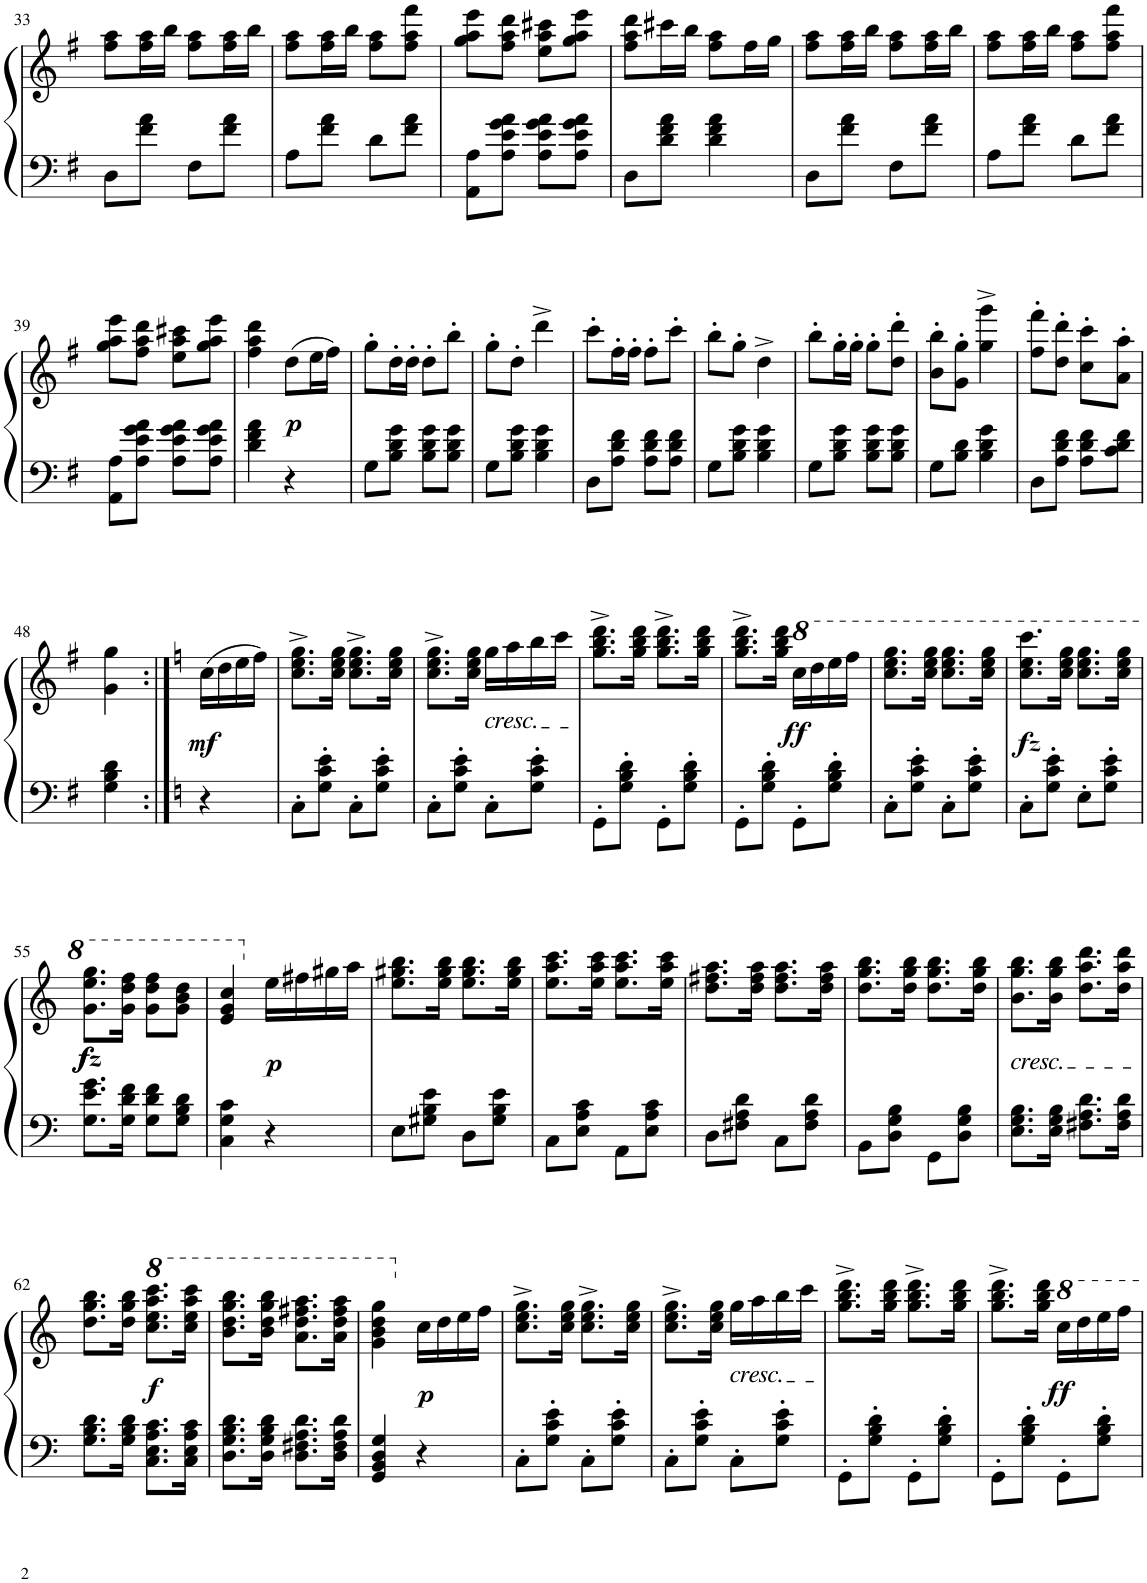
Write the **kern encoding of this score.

**kern	**kern	**dynam
*part1	*part1	*part1
*staff2	*staff1	*staff1/2
*I"Piano	*	*
*I'Pno.	*	*
!!LO:PB:g=z
*clefF4	*clefG2	*
*k[f#]	*k[f#]	*
*M2/4	*M2/4	*
=33	=33	=33
8D\L	8ff#\ 8aa\L	.
8f#\ 8a\J	16ff#\ 16aa\L	.
.	16bb\JJ	.
8F#\L	8ff#\ 8aa\L	.
8f#\ 8a\J	16ff#\ 16aa\L	.
.	16bb\JJ	.
=34	=34	=34
8A\L	8ff#\ 8aa\L	.
8f#\ 8a\J	16ff#\ 16aa\L	.
.	16bb\JJ	.
8d\L	8ff#\ 8aa\L	.
8f#\ 8a\J	8ff#\ 8aa\ 8fff#\J	.
=35	=35	=35
8AA\ 8A\L	8gg\ 8aa\ 8eee\L	.
8A\ 8e\ 8g\ 8a\J	8ff#\ 8aa\ 8ddd\J	.
8A\ 8e\ 8g\ 8a\L	8ee\ 8aa\ 8ccc#X\L	.
8A\ 8e\ 8g\ 8a\J	8gg\ 8aa\ 8eee\J	.
=36	=36	=36
8D\L	8ff#\ 8aa\ 8ddd\L	.
8d\ 8f#\ 8a\J	16ccc#X\L	.
.	16bb\JJ	.
4d\ 4f#\ 4a\	8ff#\ 8aa\L	.
.	16ff#\L	.
.	16gg\JJ	.
=37	=37	=37
8D\L	8ff#\ 8aa\L	.
8f#\ 8a\J	16ff#\ 16aa\L	.
.	16bb\JJ	.
8F#\L	8ff#\ 8aa\L	.
8f#\ 8a\J	16ff#\ 16aa\L	.
.	16bb\JJ	.
=38	=38	=38
8A\L	8ff#\ 8aa\L	.
8f#\ 8a\J	16ff#\ 16aa\L	.
.	16bb\JJ	.
8d\L	8ff#\ 8aa\L	.
8f#\ 8a\J	8ff#\ 8aa\ 8fff#\J	.
!!LO:LB:g=z
=39	=39	=39
8AA\ 8A\L	8gg\ 8aa\ 8eee\L	.
8A\ 8e\ 8g\ 8a\J	8ff#\ 8aa\ 8ddd\J	.
8A\ 8e\ 8g\ 8a\L	8ee\ 8aa\ 8ccc#X\L	.
8A\ 8e\ 8g\ 8a\J	8gg\ 8aa\ 8eee\J	.
=40	=40	=40
4d\ 4f#\ 4a\	4ff#\ 4aa\ 4ddd\	.
!	!	!LO:DY:b
4r	(8dd\L	p
.	16ee\L	.
.	16ff#\JJ)	.
=41	=41	=41
8G\L	8gg'\L	.
8B\ 8d\ 8g\J	16dd'\L	.
.	16dd'\JJ	.
8B\ 8d\ 8g\L	8dd'\L	.
8B\ 8d\ 8g\J	8bb'\J	.
=42	=42	=42
8G\L	8gg'\L	.
8B\ 8d\ 8g\J	8dd'\J	.
4B\ 4d\ 4g\	4ddd^\	.
=43	=43	=43
8D\L	8ccc'\L	.
8A\ 8d\ 8f#\J	16ff#'\L	.
.	16ff#'\JJ	.
8A\ 8d\ 8f#\L	8ff#'\L	.
8A\ 8d\ 8f#\J	8ccc'\J	.
=44	=44	=44
8G\L	8bb'\L	.
8B\ 8d\ 8g\J	8gg'\J	.
4B\ 4d\ 4g\	4dd^\	.
=45	=45	=45
8G\L	8bb'\L	.
8B\ 8d\ 8g\J	16gg'\L	.
.	16gg'\JJ	.
8B\ 8d\ 8g\L	8gg'\L	.
8B\ 8d\ 8g\J	8dd\' 8ddd\'J	.
=46	=46	=46
8G\L	8b\' 8bb\'L	.
8B\ 8d\J	8g\' 8gg\'J	.
4B\ 4d\ 4g\	4gg\^ 4ggg\^	.
=47	=47	=47
8D\L	8ff#\' 8fff#\'L	.
8A\ 8d\ 8f#\J	8dd\' 8ddd\'J	.
8A\ 8d\ 8f#\L	8cc\' 8ccc\'L	.
8c\ 8d\ 8f#\J	8a\' 8aa\'J	.
!!LO:LB:g=z
=48	=48	=48
4G\ 4B\ 4d\	4g\ 4gg\	.
=48X4:|!	=48X4:|!	=48X4:|!
*k[]	*k[]	*
!	!	!LO:DY:b
4r	(16cc\LL	mf
.	16dd\	.
.	16ee\	.
.	16ff\JJ)	.
=49	=49	=49
8C'\L	8.cc\^ 8.ee\^ 8.gg\^L	.
8G\' 8c\' 8e\'J	.	.
.	16cc\ 16ee\ 16gg\Jk	.
8C'\L	8.cc\^ 8.ee\^ 8.gg\^L	.
8G\' 8c\' 8e\'J	.	.
.	16cc\ 16ee\ 16gg\Jk	.
=50	=50	=50
8C'\L	8.cc\^ 8.ee\^ 8.gg\^L	.
8G\' 8c\' 8e\'J	.	.
.	16cc\ 16ee\ 16gg\Jk	.
!	!LO:TX:b:i:t=cresc.	!
8C'\L	16gg\LL	.
.	16aa\	.
8G\' 8c\' 8e\'J	16bb\	.
.	16ccc\JJ	.
=51	=51	=51
8GG'\L	8.gg\^ 8.bb\^ 8.ddd\^L	.
8G\' 8B\' 8d\'J	.	.
.	16gg\ 16bb\ 16ddd\Jk	.
8GG'\L	8.gg\^ 8.bb\^ 8.ddd\^L	.
8G\' 8B\' 8d\'J	.	.
.	16gg\ 16bb\ 16ddd\Jk	.
=52	=52	=52
8GG'\L	8.gg\^ 8.bb\^ 8.ddd\^L	.
8G\' 8B\' 8d\'J	.	.
.	16gg\ 16bb\ 16ddd\Jk	.
*	*8va	*
!	!	!LO:DY:b
8GG'\L	16ccc\LL	ff
.	16ddd\	.
8G\' 8B\' 8d\'J	16eee\	.
.	16fff\JJ	.
=53	=53	=53
8C'\L	8.ccc\ 8.eee\ 8.ggg\L	.
8G\' 8c\' 8e\'J	.	.
.	16ccc\ 16eee\ 16ggg\Jk	.
8C'\L	8.ccc\ 8.eee\ 8.ggg\L	.
8G\' 8c\' 8e\'J	.	.
.	16ccc\ 16eee\ 16ggg\Jk	.
=54	=54	=54
!	!	!LO:DY:b
8C'\L	8.ccc\ 8.eee\ 8.cccc\L	fz
8G\' 8c\' 8e\'J	.	.
.	16ccc\ 16eee\ 16ggg\Jk	.
8E'\L	8.ccc\ 8.eee\ 8.ggg\L	.
8G\' 8c\' 8e\'J	.	.
.	16ccc\ 16eee\ 16ggg\Jk	.
!!LO:LB:g=z
=55	=55	=55
!	!	!LO:DY:b
!	!	!LO:DY:n=1:b
8.G\ 8.e\ 8.g\L	8.gg\ 8.eee\ 8.ggg\L	fz fz
16G\ 16d\ 16f\Jk	16gg\ 16ddd\ 16fff\Jk	.
8G\ 8d\ 8f\L	8gg\ 8ddd\ 8fff\L	.
8G\ 8B\ 8d\J	8gg\ 8bb\ 8ddd\J	.
=56	=56	=56
4C\ 4G\ 4c\	4ee/ 4gg/ 4ccc/	.
*	*X8va	*
!	!	!LO:DY:b
4r	16ee\LL	p
.	16ff#X\	.
.	16gg#X\	.
.	16aa\JJ	.
=57	=57	=57
8E\L	8.ee\ 8.gg#X\ 8.bb\L	.
8G#X\ 8B\ 8e\J	.	.
.	16ee\ 16gg#\ 16bb\Jk	.
8D\L	8.ee\ 8.gg#\ 8.bb\L	.
8G#\ 8B\ 8e\J	.	.
.	16ee\ 16gg#\ 16bb\Jk	.
=58	=58	=58
8C\L	8.ee\ 8.aa\ 8.ccc\L	.
8E\ 8A\ 8c\J	.	.
.	16ee\ 16aa\ 16ccc\Jk	.
8AA\L	8.ee\ 8.aa\ 8.ccc\L	.
8E\ 8A\ 8c\J	.	.
.	16ee\ 16aa\ 16ccc\Jk	.
=59	=59	=59
8D\L	8.dd\ 8.ff#X\ 8.aa\L	.
8F#X\ 8A\ 8d\J	.	.
.	16dd\ 16ff#\ 16aa\Jk	.
8C\L	8.dd\ 8.ff#\ 8.aa\L	.
8F#\ 8A\ 8d\J	.	.
.	16dd\ 16ff#\ 16aa\Jk	.
=60	=60	=60
8BB\L	8.dd\ 8.gg\ 8.bb\L	.
8D\ 8G\ 8B\J	.	.
.	16dd\ 16gg\ 16bb\Jk	.
8GG\L	8.dd\ 8.gg\ 8.bb\L	.
8D\ 8G\ 8B\J	.	.
.	16dd\ 16gg\ 16bb\Jk	.
=61	=61	=61
!	!LO:TX:b:i:t=cresc.	!
8.E\ 8.G\ 8.B\L	8.b\ 8.gg\ 8.bb\L	.
16E\ 16G\ 16B\Jk	16b\ 16gg\ 16bb\Jk	.
8.F#X\ 8.A\ 8.d\L	8.dd\ 8.aa\ 8.ddd\L	.
16F#\ 16A\ 16d\Jk	16dd\ 16aa\ 16ddd\Jk	.
!!LO:LB:g=z
=62	=62	=62
8.G\ 8.B\ 8.d\L	8.dd\ 8.gg\ 8.bb\L	.
16G\ 16B\ 16d\Jk	16dd\ 16gg\ 16bb\Jk	.
*	*8va	*
!	!	!LO:DY:b
8.C\ 8.E\ 8.A\ 8.c\L	8.ccc\ 8.eee\ 8.aaa\ 8.cccc\L	f
16C\ 16E\ 16A\ 16c\Jk	16ccc\ 16eee\ 16aaa\ 16cccc\Jk	.
=63	=63	=63
8.D\ 8.G\ 8.B\ 8.d\L	8.bb\ 8.ddd\ 8.ggg\ 8.bbb\L	.
16D\ 16G\ 16B\ 16d\Jk	16bb\ 16ddd\ 16ggg\ 16bbb\Jk	.
8.D\ 8.F#X\ 8.A\ 8.d\L	8.aa\ 8.ddd\ 8.fff#X\ 8.aaa\L	.
16D\ 16F#\ 16A\ 16d\Jk	16aa\ 16ddd\ 16fff#\ 16aaa\Jk	.
=64	=64	=64
4GG/ 4BB/ 4D/ 4G/	4gg\ 4bb\ 4ddd\ 4ggg\	.
*	*X8va	*
!	!	!LO:DY:b
4r	16cc\LL	p
.	16dd\	.
.	16ee\	.
.	16ff\JJ	.
=65	=65	=65
8C'\L	8.cc\^ 8.ee\^ 8.gg\^L	.
8G\' 8c\' 8e\'J	.	.
.	16cc\ 16ee\ 16gg\Jk	.
8C'\L	8.cc\^ 8.ee\^ 8.gg\^L	.
8G\' 8c\' 8e\'J	.	.
.	16cc\ 16ee\ 16gg\Jk	.
=66	=66	=66
8C'\L	8.cc\^ 8.ee\^ 8.gg\^L	.
8G\' 8c\' 8e\'J	.	.
.	16cc\ 16ee\ 16gg\Jk	.
!	!LO:TX:b:i:t=cresc.	!
8C'\L	16gg\LL	.
.	16aa\	.
8G\' 8c\' 8e\'J	16bb\	.
.	16ccc\JJ	.
=67	=67	=67
8GG'\L	8.gg\^ 8.bb\^ 8.ddd\^L	.
8G\' 8B\' 8d\'J	.	.
.	16gg\ 16bb\ 16ddd\Jk	.
8GG'\L	8.gg\^ 8.bb\^ 8.ddd\^L	.
8G\' 8B\' 8d\'J	.	.
.	16gg\ 16bb\ 16ddd\Jk	.
=68	=68	=68
8GG'\L	8.gg\^ 8.bb\^ 8.ddd\^L	.
8G\' 8B\' 8d\'J	.	.
.	16gg\ 16bb\ 16ddd\Jk	.
!	!	!LO:DY:b
8GG'\L	16ccc\LL	ff
.	16ddd\	.
8G\' 8B\' 8d\'J	16eee\	.
.	16fff\JJ	.
=	=	=
*-	*-	*-
